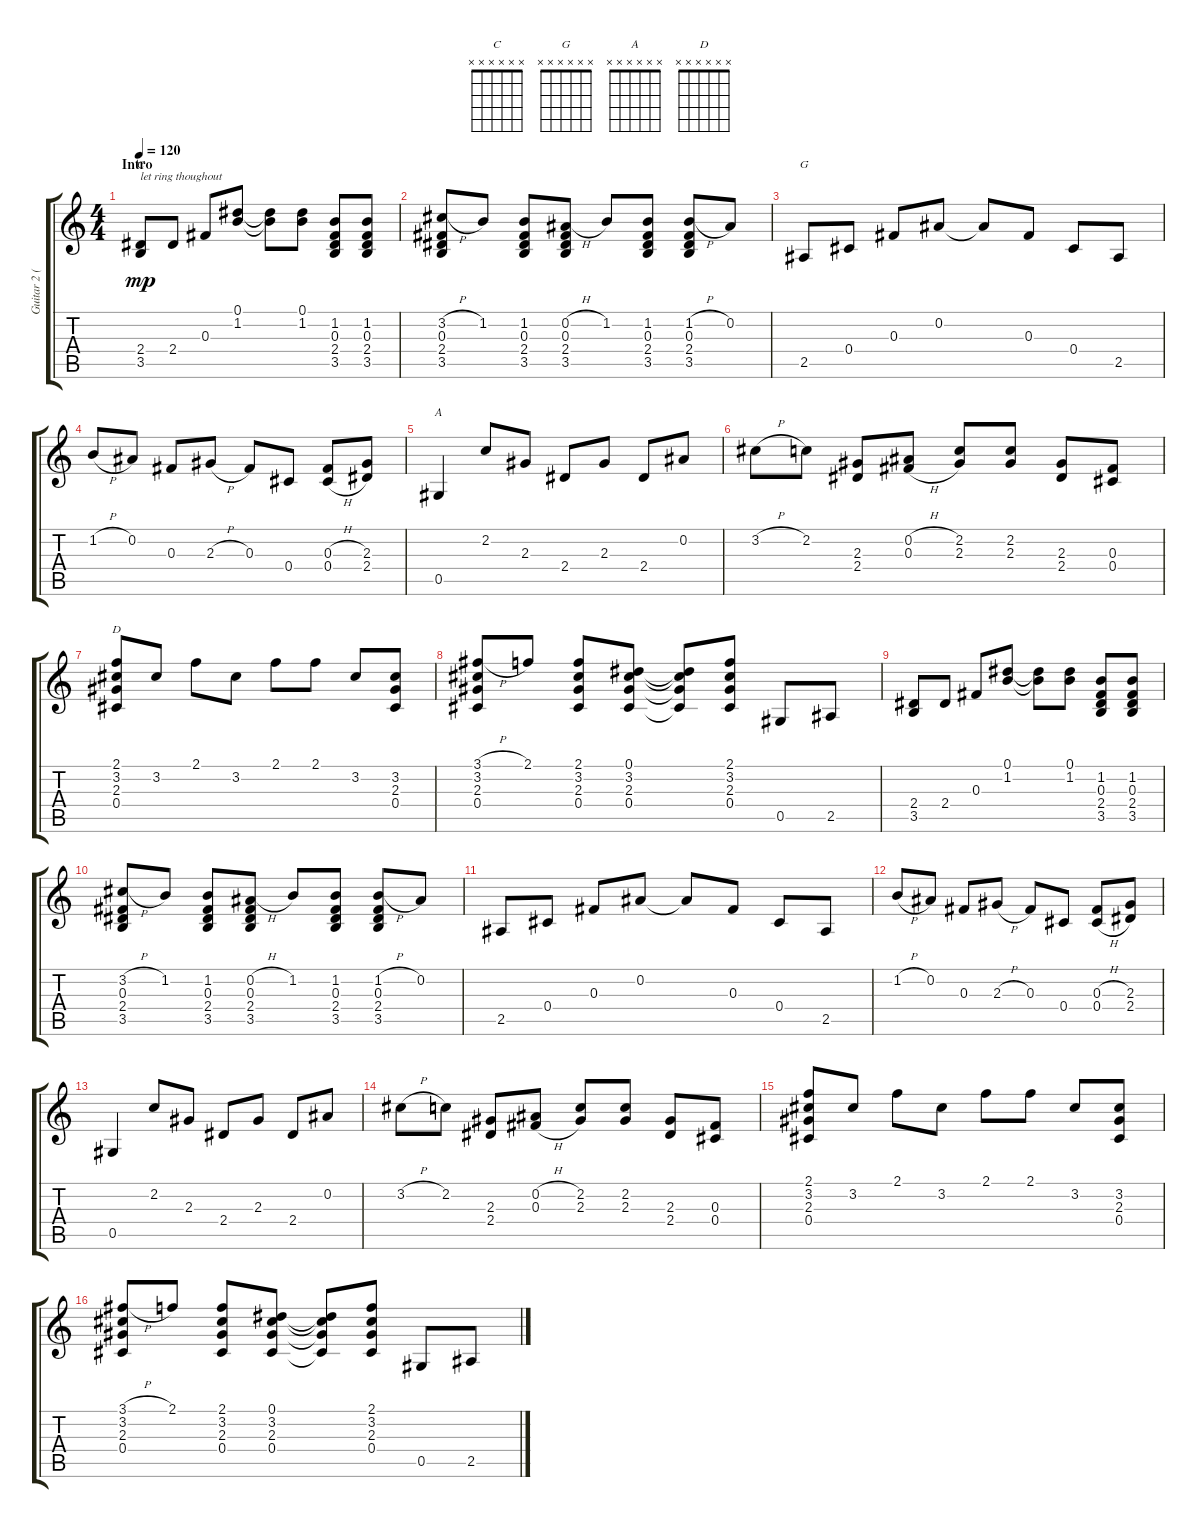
\track ("Guitar 2 (Izzy)" "Guitar 2 (") {instrument acousticguitarsteel}
\staff {score tabs}
\tuning (Eb4 Bb3 Gb3 Db3 Ab2 Eb2) {hide}
\chord ("C" x x x x x x)
\chord ("G" x x x x x x)
\chord ("A" x x x x x x)
\chord ("D" x x x x x x)
\ts (4 4)
\section ("" "Intro")
\tempo 120
\clef g2
\ks c
(2.4 3.5).8{ch "C" txt "let ring thoughout" dy mp instrument acousticguitarsteel} 2.4.8 0.3.8 (0.1 1.2).8 (0.1{t} 1.2{t}).8 (0.1 1.2).8 (1.2 0.3 2.4 3.5).8 (1.2 0.3 2.4 3.5).8 |
(3.2{h} 0.3 2.4 3.5).8 1.2.8 (1.2 0.3 2.4 3.5).8 (0.2{h} 0.3 2.4 3.5).8 1.2.8 (1.2 0.3 2.4 3.5).8 (1.2{h} 0.3 2.4 3.5).8 0.2.8 |
2.5.8{ch "G"} 0.4.8 0.3.8 0.2.8 0.2{t}.8 0.3.8 0.4.8 2.5.8 |
1.2{h}.8 0.2.8 0.3.8 2.3{h}.8 0.3.8 0.4.8 (0.3{h} 0.4{h}).8 (2.3 2.4).8 |
0.5.4{ch "A"} 2.2.8 2.3.8 2.4.8 2.3.8 2.4.8 0.2.8 |
3.2{h}.8 2.2.8 (2.3 2.4).8 (0.2{h} 0.3{h}).8 (2.2 2.3).8 (2.2 2.3).8 (2.3 2.4).8 (0.3 0.4).8 |
(2.1 3.2 2.3 0.4).8{ch "D"} 3.2.8 2.1.8 3.2.8 2.1.8 2.1.8 3.2.8 (3.2 2.3 0.4).8 |
(3.1{h} 3.2 2.3 0.4).8 2.1.8 (2.1 3.2 2.3 0.4).8 (0.1 3.2 2.3 0.4).8 (0.1{t} 3.2{t} 2.3{t} 0.4{t}).8 (2.1 3.2 2.3 0.4).8 0.5.8 2.5.8 |
(2.4 3.5).8 2.4.8 0.3.8 (0.1 1.2).8 (0.1{t} 1.2{t}).8 (0.1 1.2).8 (1.2 0.3 2.4 3.5).8 (1.2 0.3 2.4 3.5).8 |
(3.2{h} 0.3 2.4 3.5).8 1.2.8 (1.2 0.3 2.4 3.5).8 (0.2{h} 0.3 2.4 3.5).8 1.2.8 (1.2 0.3 2.4 3.5).8 (1.2{h} 0.3 2.4 3.5).8 0.2.8 |
2.5.8 0.4.8 0.3.8 0.2.8 0.2{t}.8 0.3.8 0.4.8 2.5.8 |
1.2{h}.8 0.2.8 0.3.8 2.3{h}.8 0.3.8 0.4.8 (0.3{h} 0.4{h}).8 (2.3 2.4).8 |
0.5.4 2.2.8 2.3.8 2.4.8 2.3.8 2.4.8 0.2.8 |
3.2{h}.8 2.2.8 (2.3 2.4).8 (0.2{h} 0.3{h}).8 (2.2 2.3).8 (2.2 2.3).8 (2.3 2.4).8 (0.3 0.4).8 |
(2.1 3.2 2.3 0.4).8 3.2.8 2.1.8 3.2.8 2.1.8 2.1.8 3.2.8 (3.2 2.3 0.4).8 |
(3.1{h} 3.2 2.3 0.4).8 2.1.8 (2.1 3.2 2.3 0.4).8 (0.1 3.2 2.3 0.4).8 (0.1{t} 3.2{t} 2.3{t} 0.4{t}).8 (2.1 3.2 2.3 0.4).8 0.5.8 2.5.8
